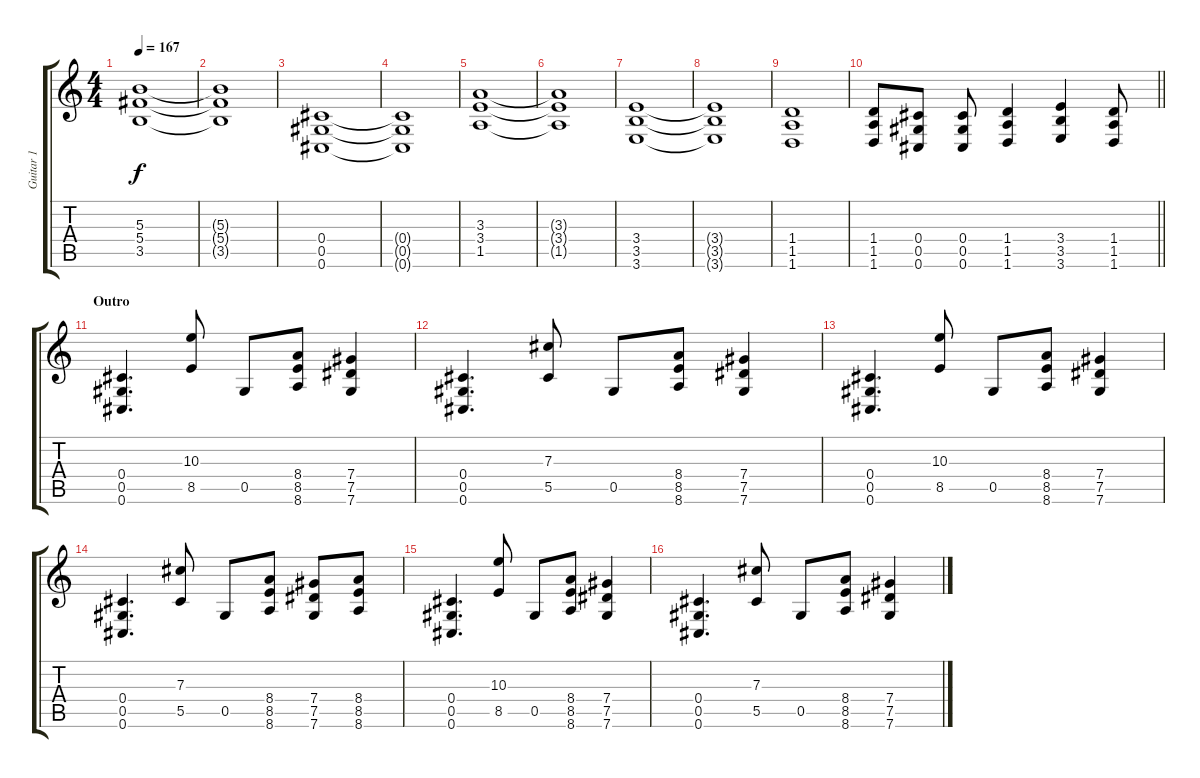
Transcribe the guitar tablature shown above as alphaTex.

\track ("Guitar 1" "Guitar 1") {instrument distortionguitar}
\staff {score tabs}
\tuning (Eb4 Bb3 Gb3 Db3 Ab2 Db2) {hide}
\ts (4 4)
\tempo 167
\clef g2
\ks c
(5.3 5.4 3.5).1{dy f} |
(5.3{t} 5.4{t} 3.5{t}).1 |
(0.4 0.5 0.6).1 |
(0.4{t} 0.5{t} 0.6{t}).1 |
(3.3 3.4 1.5).1 |
(3.3{t} 3.4{t} 1.5{t}).1 |
(3.4 3.5 3.6).1 |
(3.4{t} 3.5{t} 3.6{t}).1 |
(1.4 1.5 1.6).1 |
\barLineRight lightlight
(1.4 1.5 1.6).8 (0.4 0.5 0.6).8 (0.4 0.5 0.6).8 (1.4 1.5 1.6).4 (3.4 3.5 3.6).4 (1.4 1.5 1.6).8 |
\section ("" "Outro")
(0.4 0.5 0.6).4{d volume 13} (10.3 8.5).8 0.5.8 (8.4 8.5 8.6).8 (7.4 7.5 7.6).4 |
(0.4 0.5 0.6).4{d} (7.3 5.5).8 0.5.8 (8.4 8.5 8.6).8 (7.4 7.5 7.6).4 |
(0.4 0.5 0.6).4{d} (10.3 8.5).8 0.5.8 (8.4 8.5 8.6).8 (7.4 7.5 7.6).4 |
(0.4 0.5 0.6).4{d} (7.3 5.5).8 0.5.8 (8.4 8.5 8.6).8 (7.4 7.5 7.6).8 (8.4 8.5 8.6).8 |
(0.4 0.5 0.6).4{d} (10.3 8.5).8 0.5.8 (8.4 8.5 8.6).8 (7.4 7.5 7.6).4 |
(0.4 0.5 0.6).4{d} (7.3 5.5).8 0.5.8 (8.4 8.5 8.6).8 (7.4 7.5 7.6).4
